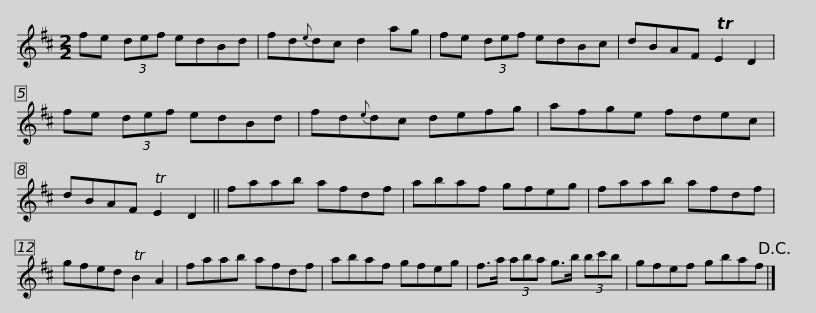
X:1
L:1/8
M:2/2
I:linebreak $
K:D
V:1 treble
V:1
 fe (3def edBd | fd{e}dc d2 ag | fe (3def edBc | dBAF TE2 D2 | fe (3def edBd |$ %5
 fd{e}dc defg | afge fdec | dBAF TE2 D2 || faab afdf | abaf gfeg |$ %10
 faab afdf | gfed TB2 A2 | faab afdf | abaf gfeg |$ f>a (3aba g>b (3bc'b | %15
 gfef gbaf!D.C.! |] %16
